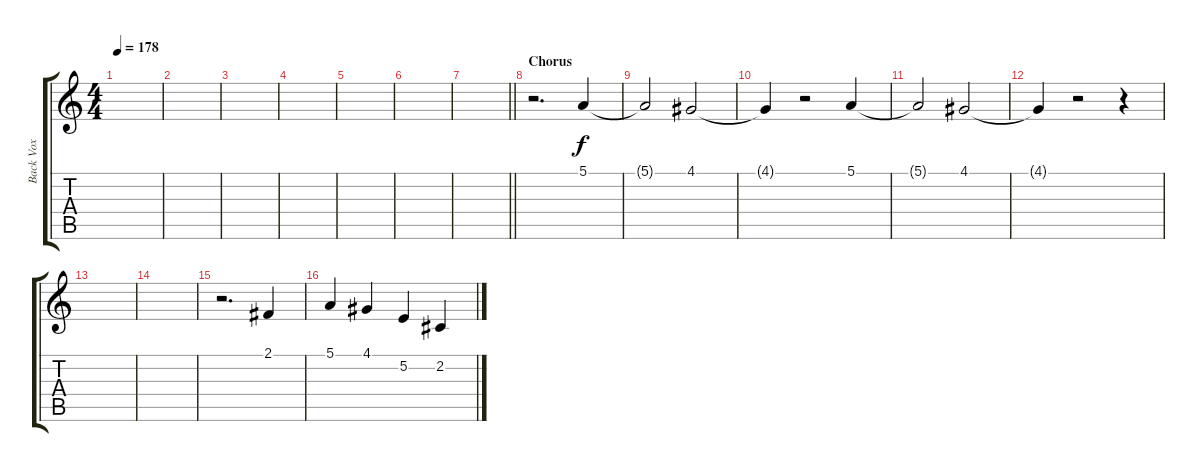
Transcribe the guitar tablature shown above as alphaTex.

\track ("Back Vox" "Back Vox") {instrument clarinet}
\staff {score tabs}
\tuning (E4 B3 G3 D3 A2 D2) {hide}
\ts (4 4)
\tempo 178
\clef g2
\ks c
|
|
|
|
|
|
\barLineRight lightlight
|
\section ("" "Chorus")
r.2{d} 5.1.4 |
5.1{t}.2 4.1.2 |
4.1{t}.4 r.2 5.1.4 |
5.1{t}.2 4.1.2 |
4.1{t}.4 r.2 r.4 |
|
|
r.2{d volume 12} 2.1.4 |
5.1.4 4.1.4 5.2.4 2.2.4
